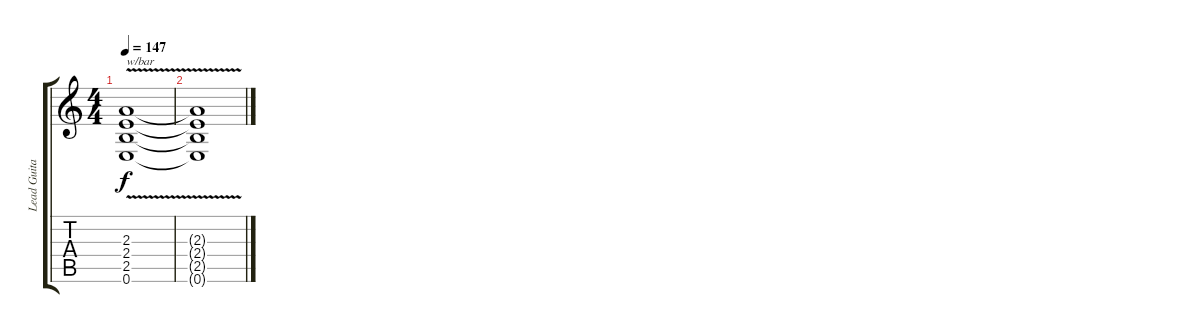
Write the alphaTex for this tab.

\track ("Lead Guitar" "Lead Guita") {instrument distortionguitar}
\staff {score tabs}
\tuning (E4 B3 G3 D3 A2 E2) {hide}
\ts (4 4)
\tempo 147
\clef g2
\ks c
(2.3{v} 2.4{v} 2.5{v} 0.6{v}).1{txt "w/bar" dy f} |
(2.3{t} 2.4{t} 2.5{t} 0.6{t}).1
